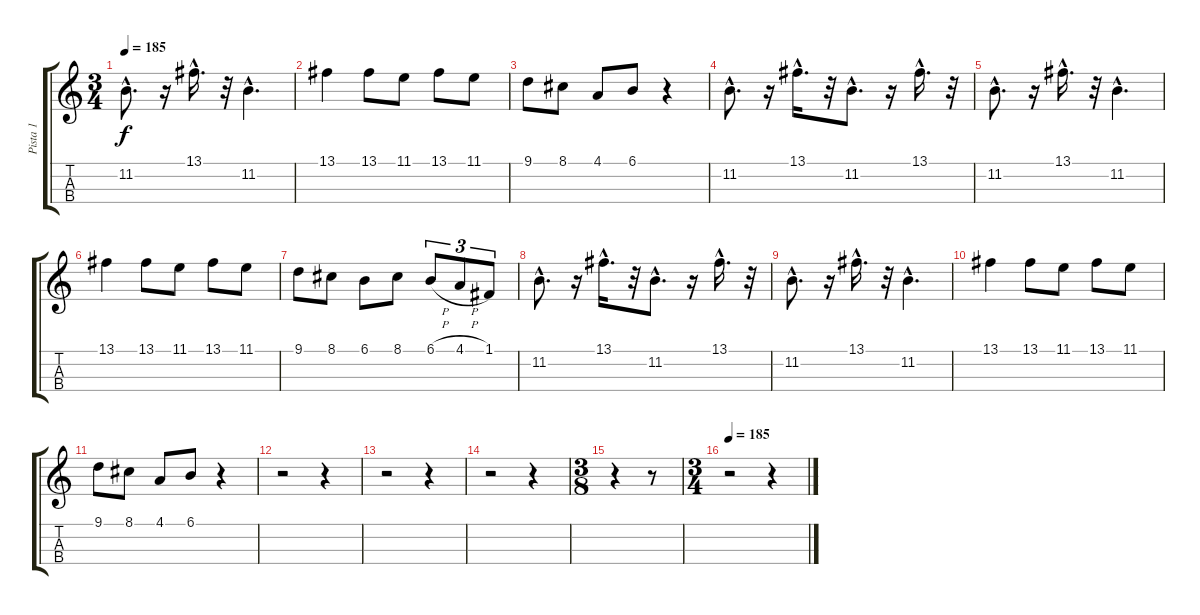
\track ("Pista 1" "Pista 1") {instrument violin}
\staff {score tabs}
\tuning (F4 C4 G3 D3) {hide}
\ts (3 4)
\tempo 185
\clef g2
\ks c
11.2{hac}.8{d dy f} r.16 13.1{hac}.16{d} r.32 11.2{hac}.4{d} |
13.1.4 13.1.8 11.1.8 13.1.8 11.1.8 |
9.1.8 8.1.8 4.1.8 6.1.8 r.4 |
11.2{hac}.8{d volume 16} r.16 13.1{hac}.16{d} r.32 11.2{hac}.8{d} r.16 13.1{hac}.16{d} r.32 |
11.2{hac}.8{d} r.16 13.1{hac}.16{d} r.32 11.2{hac}.4{d} |
13.1.4 13.1.8 11.1.8 13.1.8 11.1.8 |
9.1.8 8.1.8 6.1.8 8.1.8 6.1{h}.8{tu (3 2)} 4.1{h}.8{tu (3 2)} 1.1.8{tu (3 2)} |
11.2{hac}.8{d volume 16} r.16 13.1{hac}.16{d} r.32 11.2{hac}.8{d} r.16 13.1{hac}.16{d} r.32 |
11.2{hac}.8{d} r.16 13.1{hac}.16{d} r.32 11.2{hac}.4{d} |
13.1.4 13.1.8 11.1.8 13.1.8 11.1.8 |
9.1.8 8.1.8 4.1.8 6.1.8 r.4 |
r.2 r.4 |
r.2 r.4 |
r.2 r.4 |
\ts (3 8)
r.4 r.8 |
\ts (3 4)
\tempo 185
r.2 r.4
